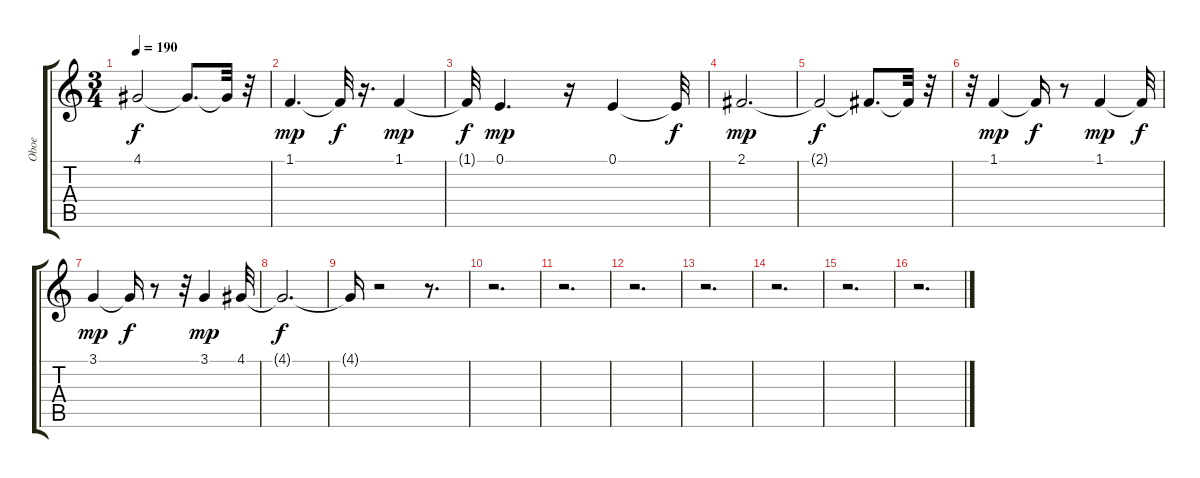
\track ("Oboe" "Oboe") {instrument oboe}
\staff {score tabs}
\tuning (E4 B3 G3 D3 A2 E2) {hide}
\ts (3 4)
\tempo 190
\clef g2
\ks c
4.1{t}.2{dy f} 4.1{t}.8{d} 4.1{t}.32 r.32 |
1.1.4{d dy mp} 1.1{t}.32{dy f} r.16{d} 1.1.4{dy mp} |
1.1{t}.32{dy f} 0.1.4{d dy mp} r.16 0.1.4 0.1{t}.32{dy f} |
2.1.2{d dy mp} |
2.1{t}.2{dy f} 2.1{t}.8{d} 2.1{t}.32 r.32 |
r.32 1.1.4{dy mp} 1.1{t}.16{dy f} r.8 1.1.4{dy mp} 1.1{t}.32{dy f} |
3.1.4{dy mp} 3.1{t}.16{dy f} r.8 r.32 3.1.4{dy mp} 4.1.32 |
4.1{t}.2{d dy f} |
4.1{t}.16 r.2 r.8{d} |
r.2{d} |
r.2{d} |
r.2{d} |
r.2{d} |
r.2{d} |
r.2{d} |
r.2{d}
